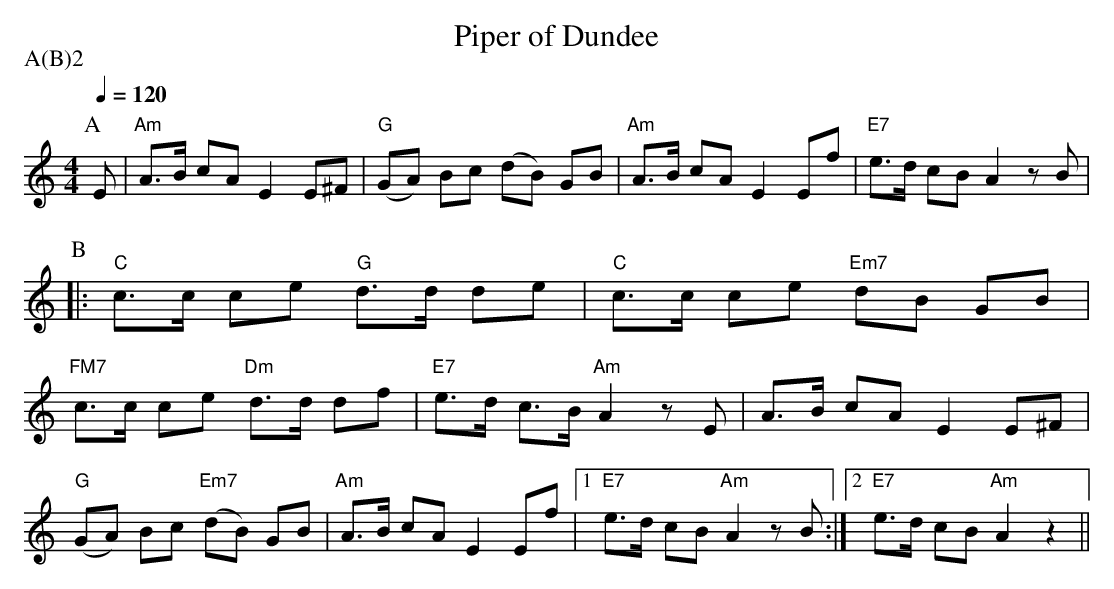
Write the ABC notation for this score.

X:1
T:Piper of Dundee
P:A(B)2
Q:1/4=120
L:1/8
M:4/4
K:Am
P:A
E | "Am" A>B cA E2 E^F | "G" (GA) Bc (dB) GB | "Am" A>B cA E2 Ef | "E7" e>d cB A2 z B |
P:B
|: "C" c>c ce "G" d>d de | "C" c>c ce "Em7" dB GB |
"FM7" c>c ce "Dm" d>d df | "E7" e>d c>B "Am" A2 z E | A>B cA E2 E^F |
"G" (GA) Bc "Em7" (dB) GB | "Am" A>B cA E2 Ef |1 "E7" e>d cB "Am" A2 z B :|2 "E7" e>d cB "Am" A2 z2 ||
